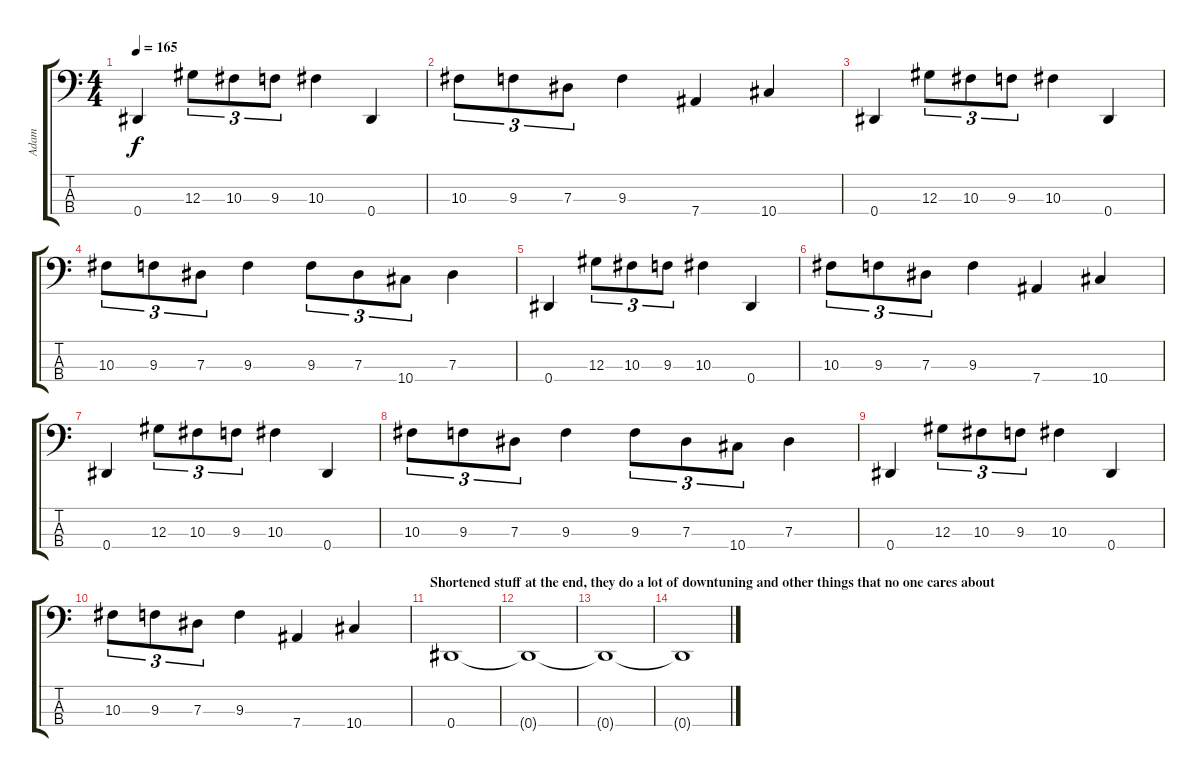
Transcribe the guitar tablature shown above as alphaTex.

\track ("Adam" "Adam") {instrument electricbasspick}
\staff {score tabs}
\tuning (Gb2 Db2 Ab1 Eb1) {hide}
\ts (4 4)
\tempo 165
\clef f4
\ks c
0.4.4{dy f} 12.3.8{tu (3 2)} 10.3.8{tu (3 2)} 9.3.8{tu (3 2)} 10.3.4 0.4.4 |
10.3.8{tu (3 2)} 9.3.8{tu (3 2)} 7.3.8{tu (3 2)} 9.3.4 7.4.4 10.4.4 |
0.4.4 12.3.8{tu (3 2)} 10.3.8{tu (3 2)} 9.3.8{tu (3 2)} 10.3.4 0.4.4 |
10.3.8{tu (3 2)} 9.3.8{tu (3 2)} 7.3.8{tu (3 2)} 9.3.4 9.3.8{tu (3 2)} 7.3.8{tu (3 2)} 10.4.8{tu (3 2)} 7.3.4 |
0.4.4 12.3.8{tu (3 2)} 10.3.8{tu (3 2)} 9.3.8{tu (3 2)} 10.3.4 0.4.4 |
10.3.8{tu (3 2)} 9.3.8{tu (3 2)} 7.3.8{tu (3 2)} 9.3.4 7.4.4 10.4.4 |
0.4.4 12.3.8{tu (3 2)} 10.3.8{tu (3 2)} 9.3.8{tu (3 2)} 10.3.4 0.4.4 |
10.3.8{tu (3 2)} 9.3.8{tu (3 2)} 7.3.8{tu (3 2)} 9.3.4 9.3.8{tu (3 2)} 7.3.8{tu (3 2)} 10.4.8{tu (3 2)} 7.3.4 |
0.4.4 12.3.8{tu (3 2)} 10.3.8{tu (3 2)} 9.3.8{tu (3 2)} 10.3.4 0.4.4 |
10.3.8{tu (3 2)} 9.3.8{tu (3 2)} 7.3.8{tu (3 2)} 9.3.4 7.4.4 10.4.4 |
\section ("" "Shortened stuff at the end, they do a lot of downtuning and other things that no one cares about")
0.4.1 |
0.4{t}.1 |
0.4{t}.1 |
0.4{t}.1
